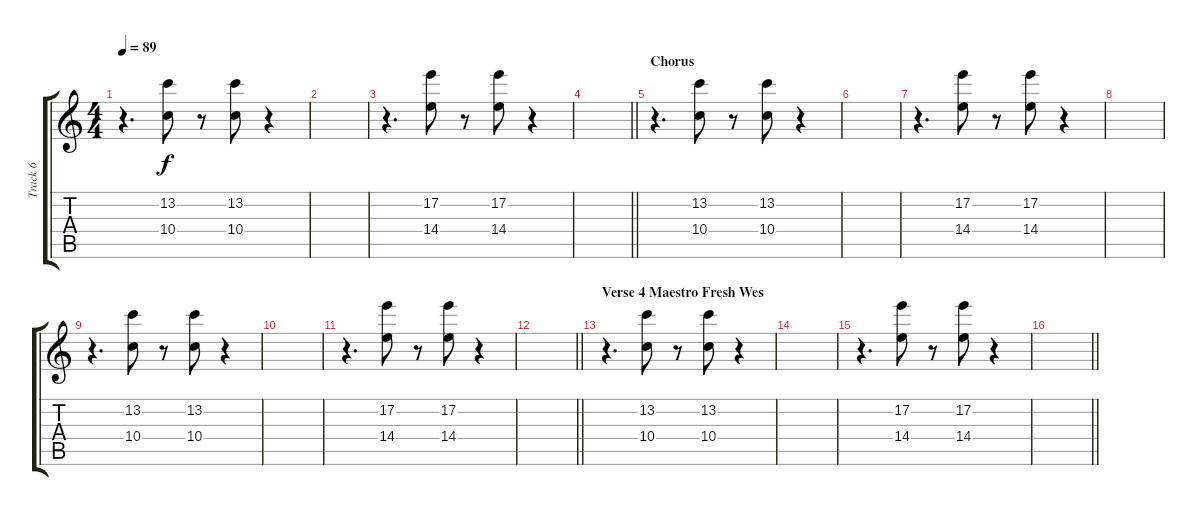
\track ("Track 6" "Track 6") {instrument acousticguitarsteel}
\staff {score tabs}
\tuning (E4 B3 G3 D3 A2 E2) {hide}
\ts (4 4)
\tempo 89
\clef g2
\ks c
r.4{d dy f} (13.2 10.4).8 r.8 (13.2 10.4).8 r.4 |
|
r.4{d} (17.2 14.4).8 r.8 (17.2 14.4).8 r.4 |
\barLineRight lightlight
|
\section ("" "Chorus")
r.4{d} (13.2 10.4).8 r.8 (13.2 10.4).8 r.4 |
|
r.4{d} (17.2 14.4).8 r.8 (17.2 14.4).8 r.4 |
|
r.4{d} (13.2 10.4).8 r.8 (13.2 10.4).8 r.4 |
|
r.4{d} (17.2 14.4).8 r.8 (17.2 14.4).8 r.4 |
\barLineRight lightlight
|
\section ("" "Verse 4 Maestro Fresh Wes")
r.4{d} (13.2 10.4).8 r.8 (13.2 10.4).8 r.4 |
|
r.4{d} (17.2 14.4).8 r.8 (17.2 14.4).8 r.4 |
\barLineRight lightlight
